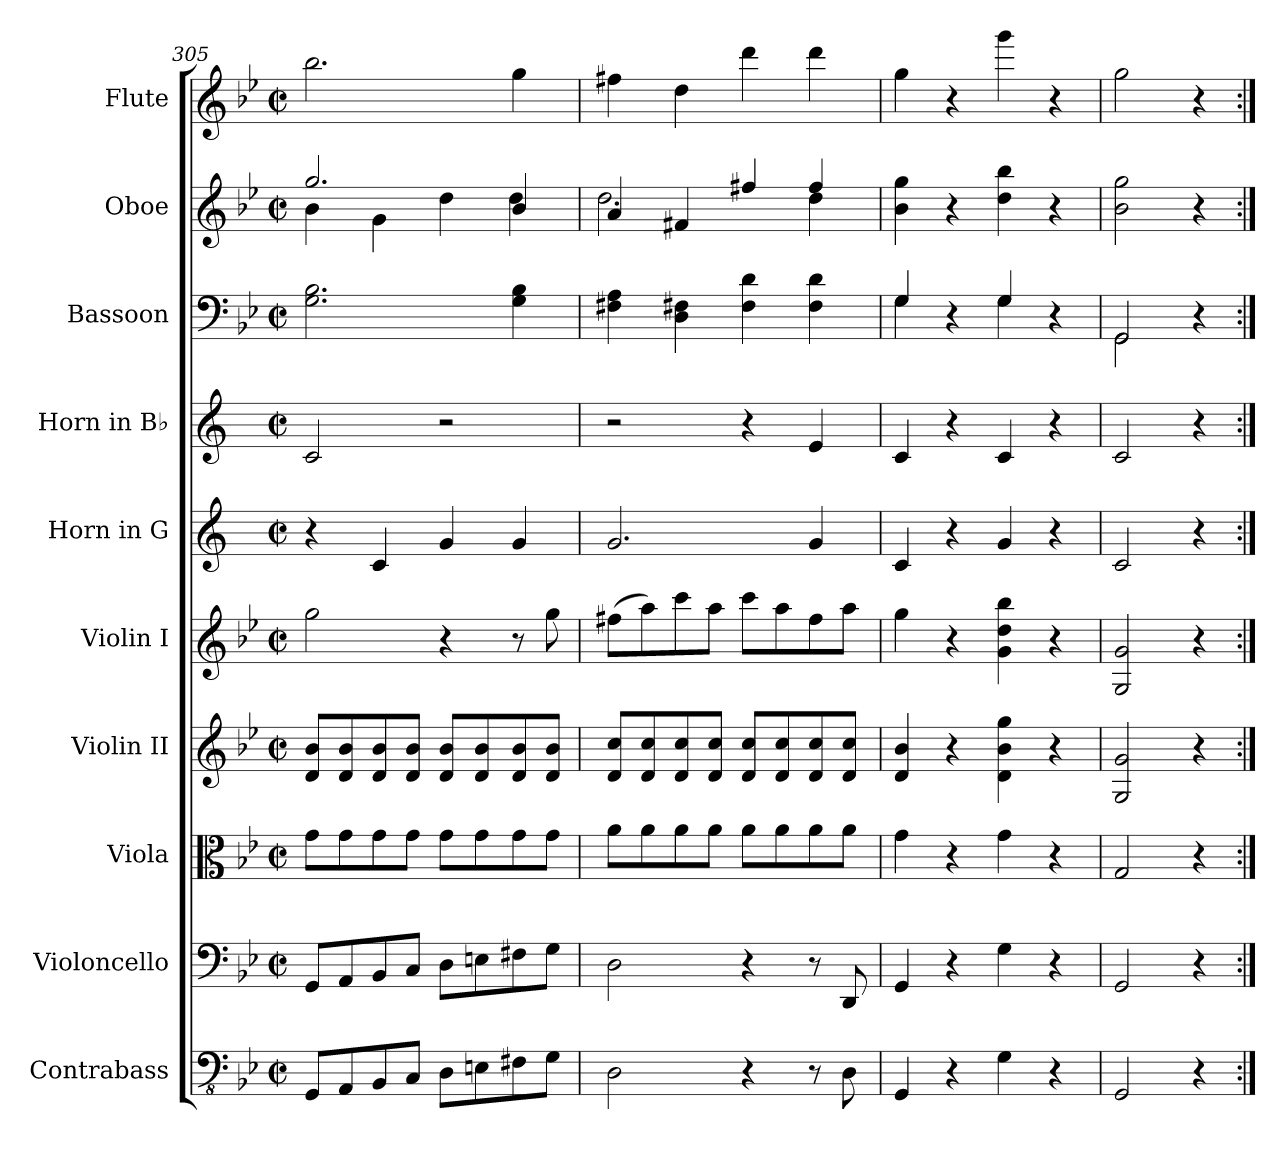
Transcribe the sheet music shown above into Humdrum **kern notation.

**kern	**kern	**kern	**kern	**kern	**kern	**kern	**kern	**kern	**kern
*part10	*part9	*part8	*part7	*part6	*part5	*part4	*part3	*part2	*part1
*staff10	*staff9	*staff8	*staff7	*staff6	*staff5	*staff4	*staff3	*staff2	*staff1
*I"Contrabass	*I"Violoncello	*I"Viola	*I"Violin II	*I"Violin I	*I"Horn in G	*I"Horn in B♭	*I"Bassoon	*I"Oboe	*I"Flute
*	*	*	*	*	*I'Hn	*I'Hn	*I'Bsn	*I'Ob	*I'Fl
*clefFv4	*clefF4	*clefC3	*clefG2	*clefG2	*clefG2	*clefG2	*clefF4	*clefG2	*clefG2
*	*	*	*	*	*ITrd3c5	*ITrd1c2	*	*	*
*k[b-e-]	*k[b-e-]	*k[b-e-]	*k[b-e-]	*k[b-e-]	*k[f#]	*k[b-e-]	*k[b-e-]	*k[b-e-]	*k[b-e-]
*M2/2	*M2/2	*M2/2	*M2/2	*M2/2	*M2/2	*M2/2	*M2/2	*M2/2	*M2/2
*met(c|)	*met(c|)	*met(c|)	*met(c|)	*met(c|)	*met(c|)	*met(c|)	*met(c|)	*met(c|)	*met(c|)
=305	=305	=305	=305	=305	=305	=305	=305	=305	=305
*	*	*	*	*	*	*	*	*^	*
8GGG/L	8GG/L	8g\L	8d/ 8b-/L	2gg\	4r	2B-/	2.G\ 2.B-\	2.gg/	4b-\	2.bb-\
8AAA/	8AA/	8g\	8d/ 8b-/	.	.	.	.	.	.	.
8BBB-/	8BB-/	8g\	8d/ 8b-/	.	4G/	.	.	.	4g\	.
8CC/J	8C/J	8g\J	8d/ 8b-/J	.	.	.	.	.	.	.
8DD\L	8D\L	8g\L	8d/ 8b-/L	4r	4d/	2r	.	.	4dd\	.
8EEn\	8En\	8g\	8d/ 8b-/	.	.	.	.	.	.	.
8FF#X\	8F#X\	8g\	8d/ 8b-/	8r	4d/	.	4G\ 4B-\	4b-/	4dd\	4gg\
8GG\J	8G\J	8g\J	8d/ 8b-/J	8gg\	.	.	.	.	.	.
=306	=306	=306	=306	=306	=306	=306	=306	=306	=306	=306
2DD\	2D\	8a\L	8d/ 8cc/L	(>8ff#X\L	2.d/	2r	4F#X\ 4A\	4a/	2.dd\	4ff#X\
.	.	8a\	8d/ 8cc/	8aa\)	.	.	.	.	.	.
.	.	8a\	8d/ 8cc/	8ccc\	.	.	4D\ 4F#X\	4f#X/	.	4dd\
.	.	8a\J	8d/ 8cc/J	8aa\J	.	.	.	.	.	.
4r	4r	8a\L	8d/ 8cc/L	8ccc\L	.	4r	4F#\ 4d\	4ff#X/	.	4ddd\
.	.	8a\	8d/ 8cc/	8aa\	.	.	.	.	.	.
8r	8r	8a\	8d/ 8cc/	8ff#\	4d/	4d/	4F#\ 4d\	4ff#/	4dd\	4ddd\
8DD\	8DD/	8a\J	8d/ 8cc/J	8aa\J	.	.	.	.	.	.
*	*	*	*	*	*	*	*	*v	*v	*
!!LO:PB:g=z
=307	=307	=307	=307	=307	=307	=307	=307	=307	=307
*	*	*	*	*	*	*	*^	*	*
4GGG/	4GG/	4g\	4d/ 4b-/	4gg\	4G/	4B-/	4G/	4G\	4b-\ 4gg\	4gg\
4r	4r	4r	4r	4r	4r	4r	4r	4rAyy	4r	4r
4GG\	4G\	4g\	4d\ 4b-\ 4gg\	4g\ 4dd\ 4bb-\	4d/	4B-/	4G/	4G\	4dd\ 4bb-\	4ggg\
4r	4r	4r	4r	4r	4r	4r	4r	4rAyy	4r	4r
=308	=308	=308	=308	=308	=308	=308	=308	=308	=308	=308
2GGG/	2GG/	2G/	2G/ 2g/	2G/ 2g/	2G/	2B-/	2GG/	2GG\	2b-\ 2gg\	2gg\
4r	4r	4r	4r	4r	4r	4r	4r	4rAyy	4r	4r
*	*	*	*	*	*	*	*v	*v	*	*
=:|!	=:|!	=:|!	=:|!	=:|!	=:|!	=:|!	=:|!	=:|!	=:|!
*-	*-	*-	*-	*-	*-	*-	*-	*-	*-
